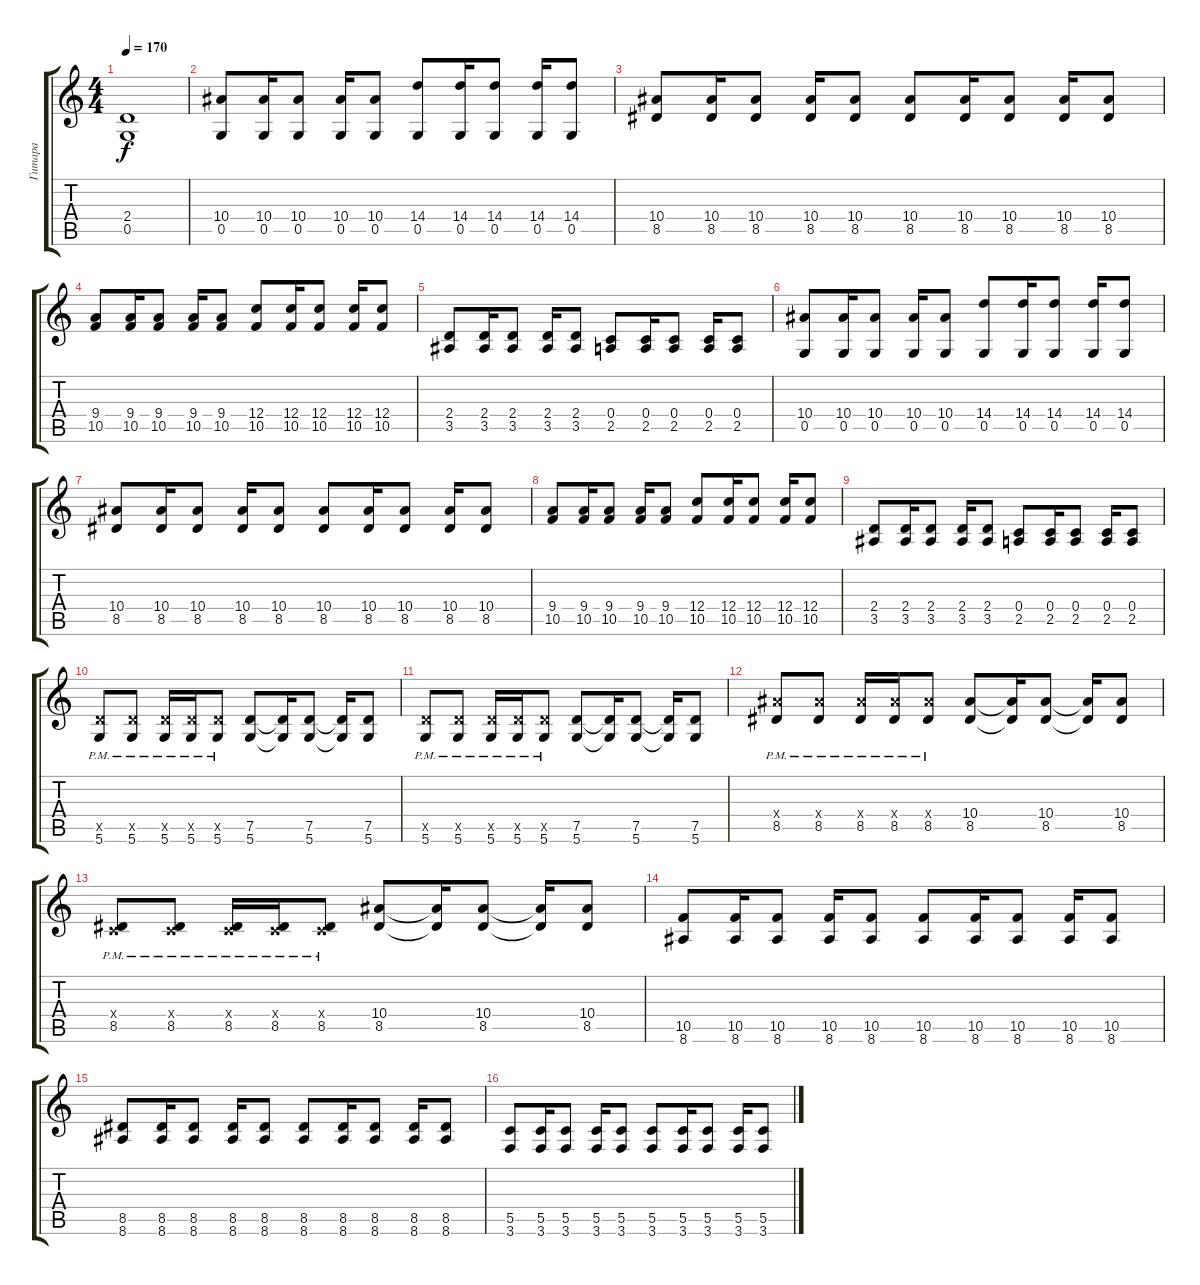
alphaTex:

\track ("Гитара" "Гитара") {instrument overdrivenguitar}
\staff {score tabs}
\tuning (D4 A3 F3 C3 G2 D2) {hide}
\ts (4 4)
\tempo 170
\clef g2
\ks c
(2.4 0.5).1{dy f} |
(10.4 0.5).8 (10.4 0.5).16 (10.4 0.5).8 (10.4 0.5).16 (10.4 0.5).8 (14.4 0.5).8 (14.4 0.5).16 (14.4 0.5).8 (14.4 0.5).16 (14.4 0.5).8 |
(10.4 8.5).8 (10.4 8.5).16 (10.4 8.5).8 (10.4 8.5).16 (10.4 8.5).8 (10.4 8.5).8 (10.4 8.5).16 (10.4 8.5).8 (10.4 8.5).16 (10.4 8.5).8 |
(9.4 10.5).8 (9.4 10.5).16 (9.4 10.5).8 (9.4 10.5).16 (9.4 10.5).8 (12.4 10.5).8 (12.4 10.5).16 (12.4 10.5).8 (12.4 10.5).16 (12.4 10.5).8 |
(2.4 3.5).8 (2.4 3.5).16 (2.4 3.5).8 (2.4 3.5).16 (2.4 3.5).8 (0.4 2.5).8 (0.4 2.5).16 (0.4 2.5).8 (0.4 2.5).16 (0.4 2.5).8 |
(10.4 0.5).8 (10.4 0.5).16 (10.4 0.5).8 (10.4 0.5).16 (10.4 0.5).8 (14.4 0.5).8 (14.4 0.5).16 (14.4 0.5).8 (14.4 0.5).16 (14.4 0.5).8 |
(10.4 8.5).8 (10.4 8.5).16 (10.4 8.5).8 (10.4 8.5).16 (10.4 8.5).8 (10.4 8.5).8 (10.4 8.5).16 (10.4 8.5).8 (10.4 8.5).16 (10.4 8.5).8 |
(9.4 10.5).8 (9.4 10.5).16 (9.4 10.5).8 (9.4 10.5).16 (9.4 10.5).8 (12.4 10.5).8 (12.4 10.5).16 (12.4 10.5).8 (12.4 10.5).16 (12.4 10.5).8 |
(2.4 3.5).8 (2.4 3.5).16 (2.4 3.5).8 (2.4 3.5).16 (2.4 3.5).8 (0.4 2.5).8 (0.4 2.5).16 (0.4 2.5).8 (0.4 2.5).16 (0.4 2.5).8 |
(7.5{pm x} 5.6{pm}).8 (7.5{pm x} 5.6{pm}).8 (7.5{pm x} 5.6{pm}).16 (7.5{pm x} 5.6{pm}).16 (7.5{pm x} 5.6{pm}).8 (7.5 5.6).8 (7.5{t} 5.6{t}).16 (7.5 5.6).8 (7.5{t} 5.6{t}).16 (7.5 5.6).8 |
(7.5{pm x} 5.6{pm}).8 (7.5{pm x} 5.6{pm}).8 (7.5{pm x} 5.6{pm}).16 (7.5{pm x} 5.6{pm}).16 (7.5{pm x} 5.6{pm}).8 (7.5 5.6).8 (7.5{t} 5.6{t}).16 (7.5 5.6).8 (7.5{t} 5.6{t}).16 (7.5 5.6).8 |
(10.4{x} 8.5{pm}).8 (10.4{x} 8.5{pm}).8 (10.4{x} 8.5{pm}).16 (10.4{x} 8.5{pm}).16 (10.4{x} 8.5{pm}).8 (10.4 8.5).8 (10.4{t} 8.5{t}).16 (10.4 8.5).8 (10.4{t} 8.5{t}).16 (10.4 8.5).8 |
(0.4{x} 8.5{pm}).8 (0.4{x} 8.5{pm}).8 (0.4{x} 8.5{pm}).16 (0.4{x} 8.5{pm}).16 (0.4{x} 8.5{pm}).8 (10.4 8.5).8 (10.4{t} 8.5{t}).16 (10.4 8.5).8 (10.4{t} 8.5{t}).16 (10.4 8.5).8 |
(10.5 8.6).8 (10.5 8.6).16 (10.5 8.6).8 (10.5 8.6).16 (10.5 8.6).8 (10.5 8.6).8 (10.5 8.6).16 (10.5 8.6).8 (10.5 8.6).16 (10.5 8.6).8 |
(8.5 8.6).8 (8.5 8.6).16 (8.5 8.6).8 (8.5 8.6).16 (8.5 8.6).8 (8.5 8.6).8 (8.5 8.6).16 (8.5 8.6).8 (8.5 8.6).16 (8.5 8.6).8 |
(5.5 3.6).8 (5.5 3.6).16 (5.5 3.6).8 (5.5 3.6).16 (5.5 3.6).8 (5.5 3.6).8 (5.5 3.6).16 (5.5 3.6).8 (5.5 3.6).16 (5.5 3.6).8
